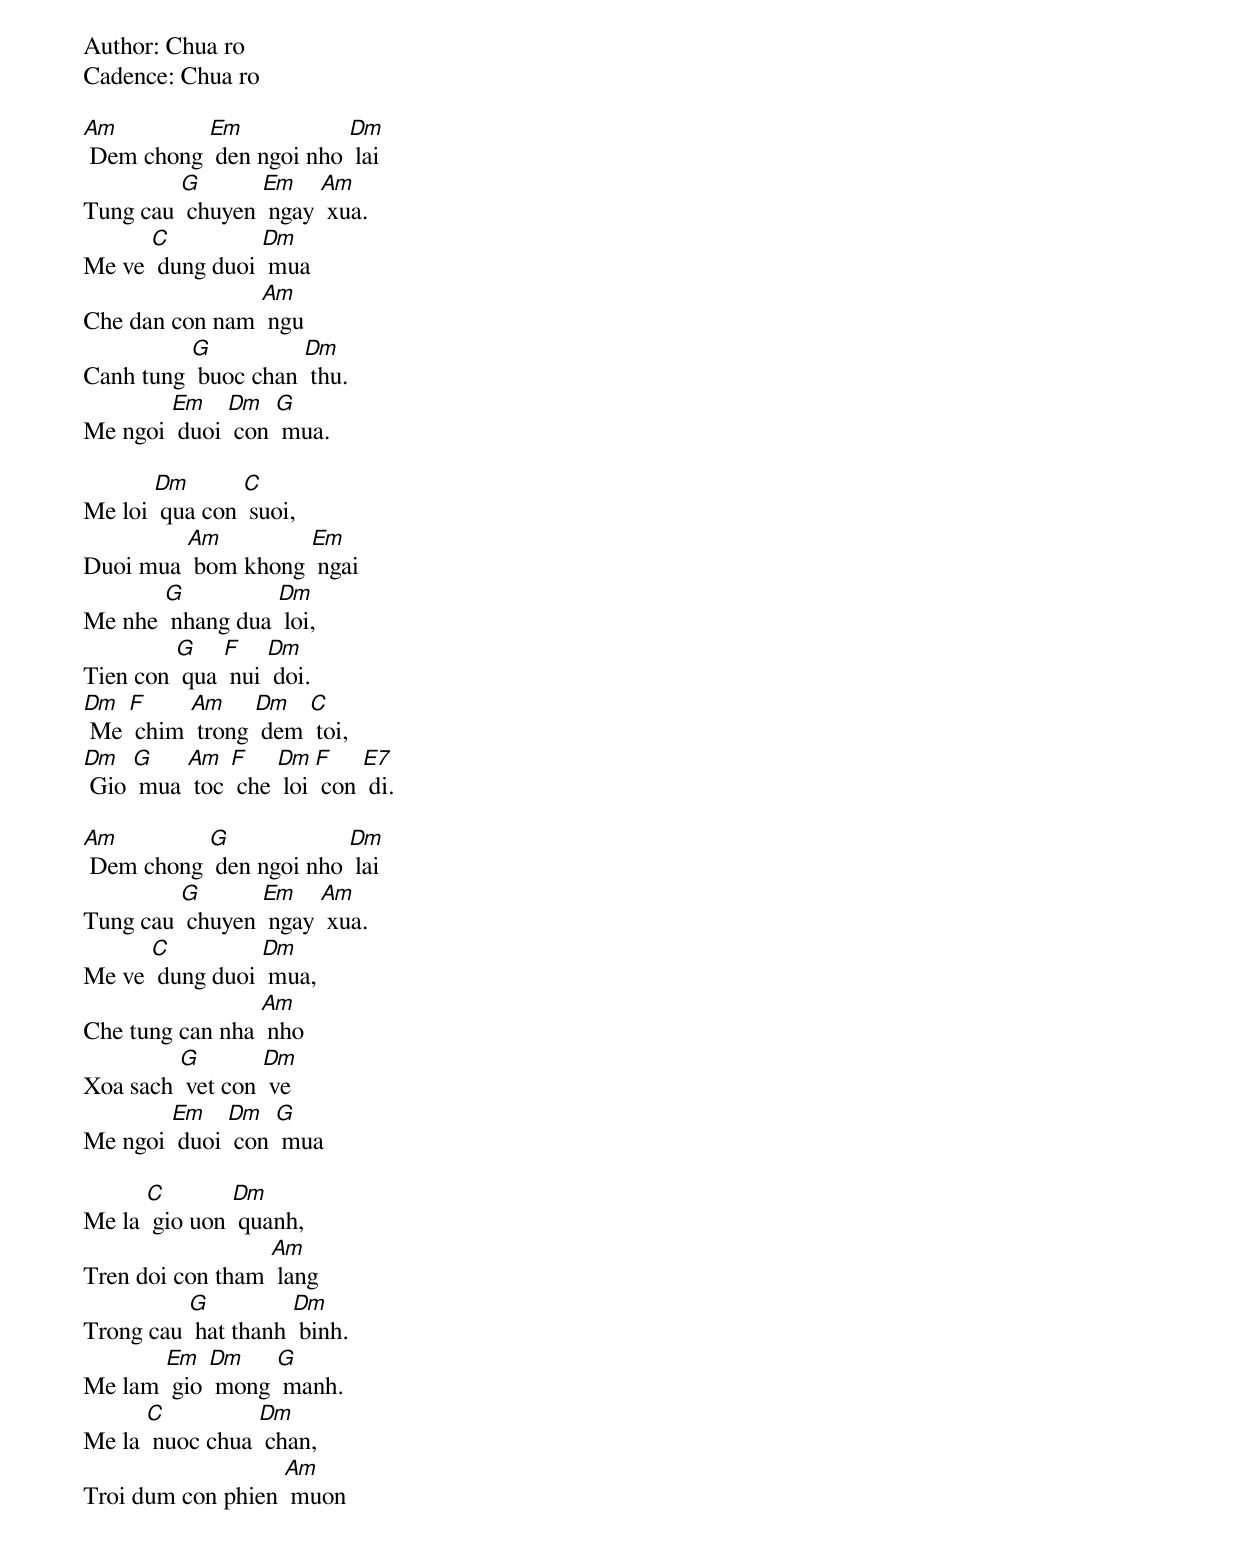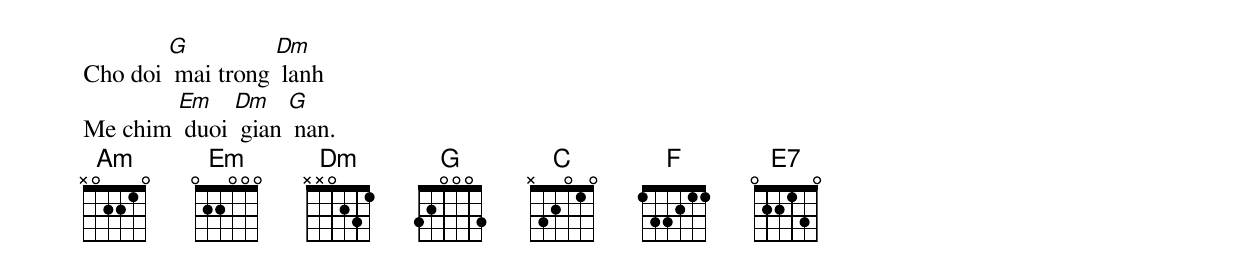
Author: Chua ro
Cadence: Chua ro

[Am] Dem chong [Em] den ngoi nho [Dm] lai
Tung cau [G] chuyen [Em] ngay [Am] xua.
Me ve [C] dung duoi [Dm] mua
Che dan con nam [Am] ngu
Canh tung [G] buoc chan [Dm] thu.
Me ngoi [Em] duoi [Dm] con [G] mua.

Me loi [Dm] qua con [C] suoi,
Duoi mua [Am] bom khong [Em] ngai
Me nhe [G] nhang dua [Dm] loi,
Tien con [G] qua [F] nui [Dm] doi.
[Dm] Me [F] chim [Am] trong [Dm] dem [C] toi,
[Dm] Gio [G] mua [Am] toc [F] che [Dm] loi [F] con [E7] di.

[Am] Dem chong [G] den ngoi nho [Dm] lai
Tung cau [G] chuyen [Em] ngay [Am] xua.
Me ve [C] dung duoi [Dm] mua,
Che tung can nha [Am] nho
Xoa sach [G] vet con [Dm] ve
Me ngoi [Em] duoi [Dm] con [G] mua

Me la [C] gio uon [Dm] quanh,
Tren doi con tham [Am] lang
Trong cau [G] hat thanh [Dm] binh.
Me lam [Em] gio [Dm] mong [G] manh.
Me la [C] nuoc chua [Dm] chan,
Troi dum con phien [Am] muon
Cho doi [G] mai trong [Dm] lanh
Me chim [Em] duoi [Dm] gian [G] nan.
